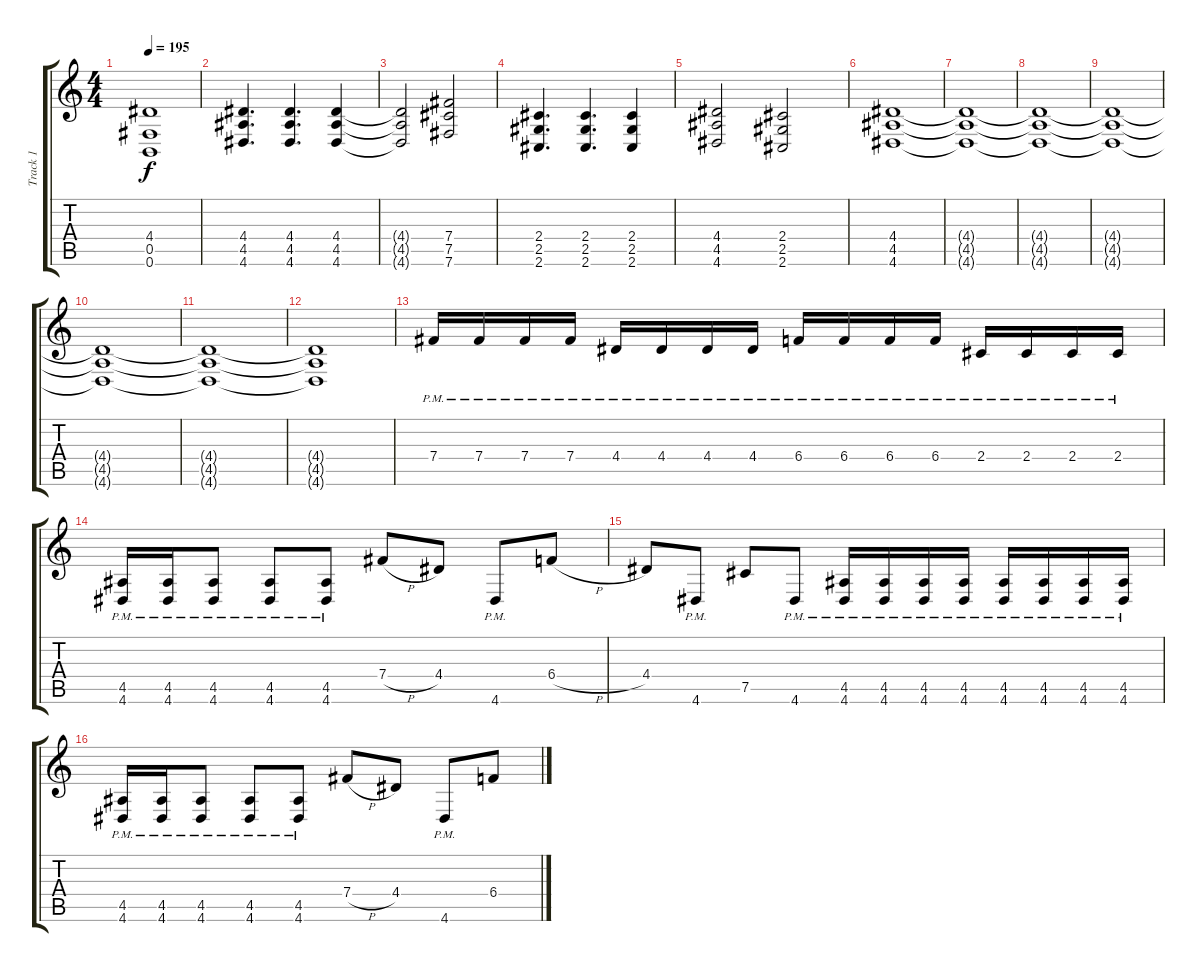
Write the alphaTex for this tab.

\track ("Track 1" "Track 1") {instrument distortionguitar}
\staff {score tabs}
\tuning (Db4 Ab3 E3 B2 Gb2 B1) {hide}
\ts (4 4)
\tempo 195
\clef g2
\ks c
(4.4{t} 0.5{t} 0.6{t}).1{dy f} |
(4.4 4.5 4.6).4{d} (4.4 4.5 4.6).4{d} (4.4 4.5 4.6).4 |
(4.4{t} 4.5{t} 4.6{t}).2 (7.4 7.5 7.6).2 |
(2.4 2.5 2.6).4{d} (2.4 2.5 2.6).4{d} (2.4 2.5 2.6).4 |
(4.4 4.5 4.6).2 (2.4 2.5 2.6).2 |
(4.4 4.5 4.6).1{volume 9} |
(4.4{t} 4.5{t} 4.6{t}).1 |
(4.4{t} 4.5{t} 4.6{t}).1 |
(4.4{t} 4.5{t} 4.6{t}).1 |
(4.4{t} 4.5{t} 4.6{t}).1 |
(4.4{t} 4.5{t} 4.6{t}).1 |
(4.4{t} 4.5{t} 4.6{t}).1 |
7.4{pm}.16{volume 16} 7.4{pm}.16 7.4{pm}.16 7.4{pm}.16 4.4{pm}.16 4.4{pm}.16 4.4{pm}.16 4.4{pm}.16 6.4{pm}.16 6.4{pm}.16 6.4{pm}.16 6.4{pm}.16 2.4{pm}.16 2.4{pm}.16 2.4{pm}.16 2.4{pm}.16 |
(4.5{pm} 4.6{pm}).16 (4.5{pm} 4.6{pm}).16 (4.5{pm} 4.6{pm}).8 (4.5{pm} 4.6{pm}).8 (4.5{pm} 4.6{pm}).8 7.4{h}.8 4.4.8 4.6{pm}.8 6.4{h}.8 |
4.4.8 4.6{pm}.8 7.5.8 4.6{pm}.8 (4.5{pm} 4.6{pm}).16 (4.5{pm} 4.6{pm}).16 (4.5{pm} 4.6{pm}).16 (4.5{pm} 4.6{pm}).16 (4.5{pm} 4.6{pm}).16 (4.5{pm} 4.6{pm}).16 (4.5{pm} 4.6{pm}).16 (4.5{pm} 4.6{pm}).16 |
(4.5{pm} 4.6{pm}).16 (4.5{pm} 4.6{pm}).16 (4.5{pm} 4.6{pm}).8 (4.5{pm} 4.6{pm}).8 (4.5{pm} 4.6{pm}).8 7.4{h}.8 4.4.8 4.6{pm}.8 6.4{h}.8
